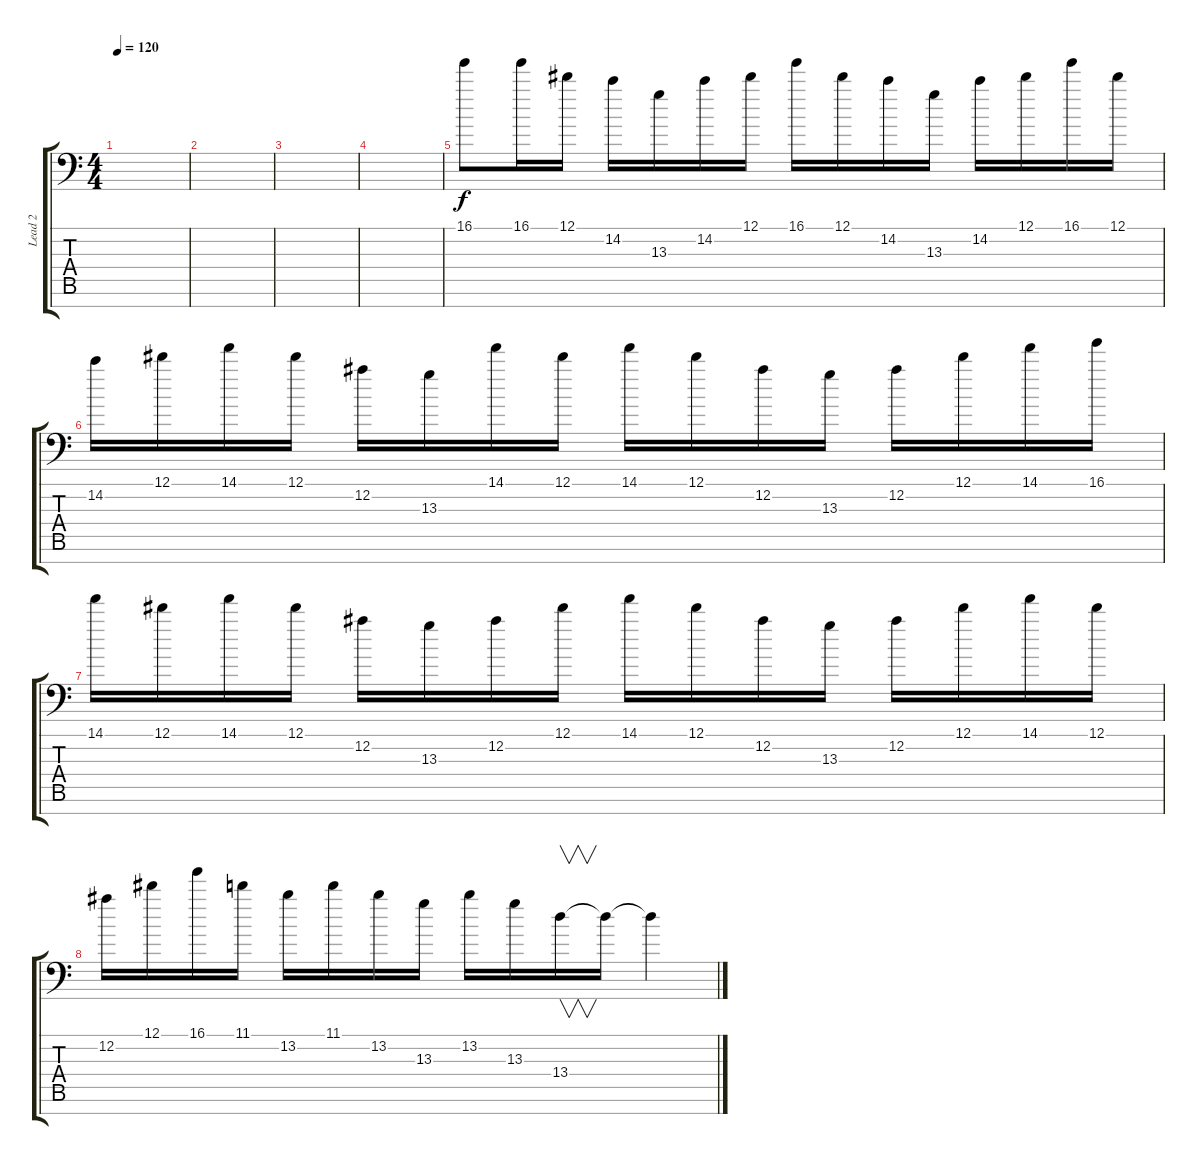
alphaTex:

\track ("Lead 2" "Lead 2") {instrument overdrivenguitar}
\staff {score tabs}
\tuning (Eb4 Bb3 Gb3 Db3 Ab2 Eb2 Bb1) {hide}
\ts (4 4)
\tempo 120
\clef f4
\ks c
|
|
|
|
16.1.8 16.1.16 12.1.16 14.2.16 13.3.16 14.2.16 12.1.16 16.1.16 12.1.16 14.2.16 13.3.16 14.2.16 12.1.16 16.1.16 12.1.16 |
14.2.16 12.1.16 14.1.16 12.1.16 12.2.16 13.3.16 14.1.16 12.1.16 14.1.16 12.1.16 12.2.16 13.3.16 12.2.16 12.1.16 14.1.16 16.1.16 |
14.1.16 12.1.16 14.1.16 12.1.16 12.2.16 13.3.16 12.2.16 12.1.16 14.1.16 12.1.16 12.2.16 13.3.16 12.2.16 12.1.16 14.1.16 12.1.16 |
12.2.16 12.1.16 16.1.16 11.1.16 13.2.16 11.1.16 13.2.16 13.3.16 13.2.16 13.3.16 13.4.16{v} 13.4{t}.16 13.4{t}.4
